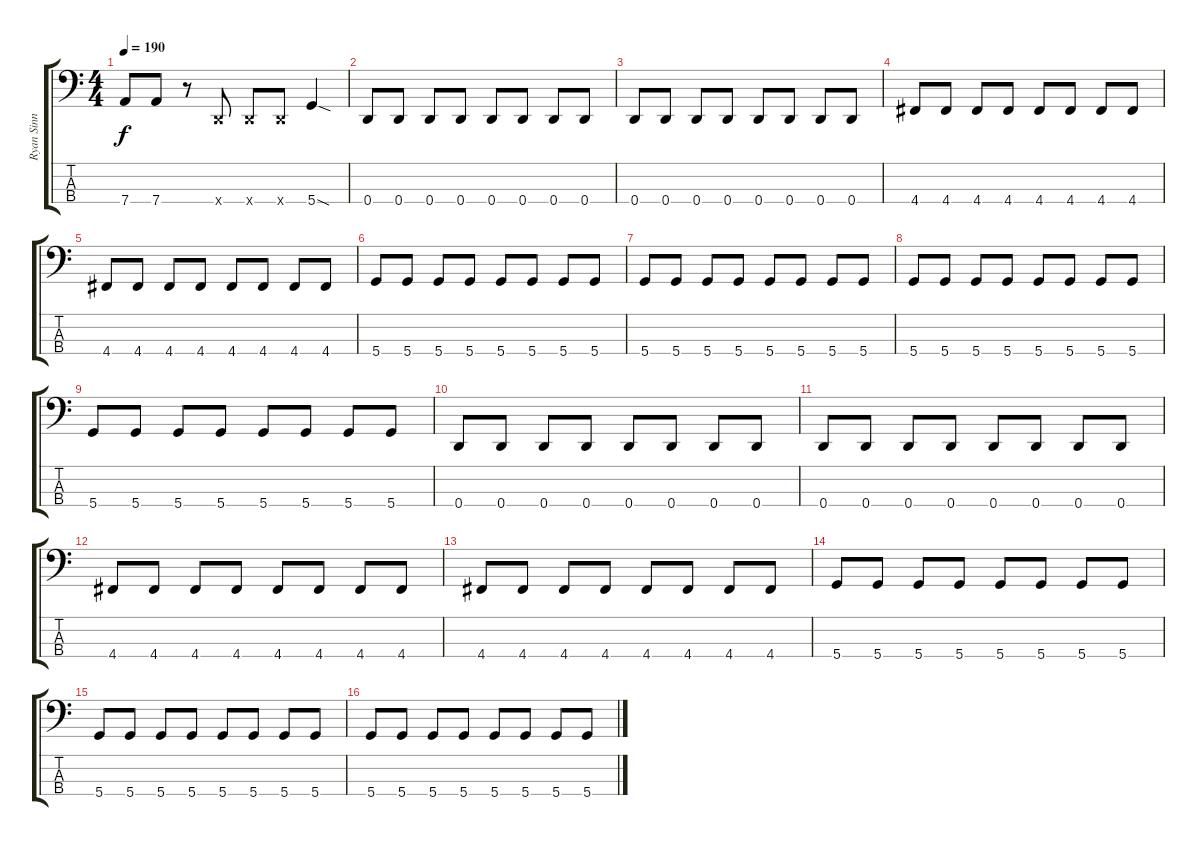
\track ("Ryan Sinn" "Ryan Sinn") {instrument electricbassfinger}
\staff {score tabs}
\tuning (G2 D2 A1 D1) {hide}
\ts (4 4)
\tempo 190
\clef f4
\ks c
7.4.8{dy f} 7.4.8 r.8 0.4{x}.8 0.4{x}.8 0.4{x}.8 5.4{sod}.4 |
0.4.8 0.4.8 0.4.8 0.4.8 0.4.8 0.4.8 0.4.8 0.4.8 |
0.4.8 0.4.8 0.4.8 0.4.8 0.4.8 0.4.8 0.4.8 0.4.8 |
4.4.8 4.4.8 4.4.8 4.4.8 4.4.8 4.4.8 4.4.8 4.4.8 |
4.4.8 4.4.8 4.4.8 4.4.8 4.4.8 4.4.8 4.4.8 4.4.8 |
5.4.8 5.4.8 5.4.8 5.4.8 5.4.8 5.4.8 5.4.8 5.4.8 |
5.4.8 5.4.8 5.4.8 5.4.8 5.4.8 5.4.8 5.4.8 5.4.8 |
5.4.8 5.4.8 5.4.8 5.4.8 5.4.8 5.4.8 5.4.8 5.4.8 |
5.4.8 5.4.8 5.4.8 5.4.8 5.4.8 5.4.8 5.4.8 5.4.8 |
0.4.8 0.4.8 0.4.8 0.4.8 0.4.8 0.4.8 0.4.8 0.4.8 |
0.4.8 0.4.8 0.4.8 0.4.8 0.4.8 0.4.8 0.4.8 0.4.8 |
4.4.8 4.4.8 4.4.8 4.4.8 4.4.8 4.4.8 4.4.8 4.4.8 |
4.4.8 4.4.8 4.4.8 4.4.8 4.4.8 4.4.8 4.4.8 4.4.8 |
5.4.8 5.4.8 5.4.8 5.4.8 5.4.8 5.4.8 5.4.8 5.4.8 |
5.4.8 5.4.8 5.4.8 5.4.8 5.4.8 5.4.8 5.4.8 5.4.8 |
5.4.8 5.4.8 5.4.8 5.4.8 5.4.8 5.4.8 5.4.8 5.4.8
